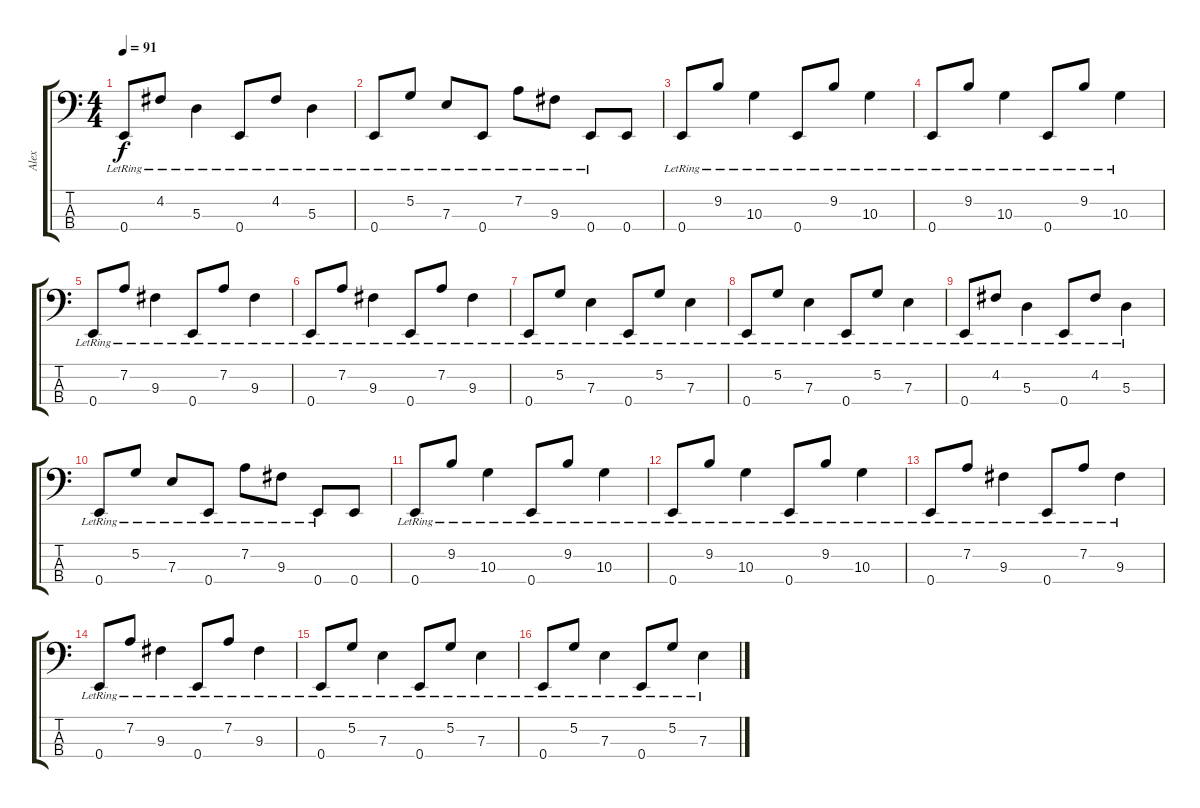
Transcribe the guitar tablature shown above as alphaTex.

\track ("Alex" "Alex") {instrument electricbassfinger}
\staff {score tabs}
\tuning (G2 D2 A1 E1) {hide}
\ts (4 4)
\tempo 91
\clef f4
\ks c
0.4{lr}.8{dy f} 4.2{lr}.8 5.3{lr}.4 0.4{lr}.8 4.2{lr}.8 5.3{lr}.4 |
0.4{lr}.8 5.2{lr}.8 7.3{lr}.8 0.4{lr}.8 7.2{lr}.8 9.3{lr}.8 0.4{lr}.8 0.4.8 |
0.4{lr}.8 9.2{lr}.8 10.3{lr}.4 0.4{lr}.8 9.2{lr}.8 10.3{lr}.4 |
0.4{lr}.8 9.2{lr}.8 10.3{lr}.4 0.4{lr}.8 9.2{lr}.8 10.3{lr}.4 |
0.4{lr}.8 7.2{lr}.8 9.3{lr}.4 0.4{lr}.8 7.2{lr}.8 9.3{lr}.4 |
0.4{lr}.8 7.2{lr}.8 9.3{lr}.4 0.4{lr}.8 7.2{lr}.8 9.3{lr}.4 |
0.4{lr}.8 5.2{lr}.8 7.3{lr}.4 0.4{lr}.8 5.2{lr}.8 7.3{lr}.4 |
0.4{lr}.8 5.2{lr}.8 7.3{lr}.4 0.4{lr}.8 5.2{lr}.8 7.3{lr}.4 |
0.4{lr}.8 4.2{lr}.8 5.3{lr}.4 0.4{lr}.8 4.2{lr}.8 5.3{lr}.4 |
0.4{lr}.8 5.2{lr}.8 7.3{lr}.8 0.4{lr}.8 7.2{lr}.8 9.3{lr}.8 0.4{lr}.8 0.4.8 |
0.4{lr}.8 9.2{lr}.8 10.3{lr}.4 0.4{lr}.8 9.2{lr}.8 10.3{lr}.4 |
0.4{lr}.8 9.2{lr}.8 10.3{lr}.4 0.4{lr}.8 9.2{lr}.8 10.3{lr}.4 |
0.4{lr}.8 7.2{lr}.8 9.3{lr}.4 0.4{lr}.8 7.2{lr}.8 9.3{lr}.4 |
0.4{lr}.8 7.2{lr}.8 9.3{lr}.4 0.4{lr}.8 7.2{lr}.8 9.3{lr}.4 |
0.4{lr}.8 5.2{lr}.8 7.3{lr}.4 0.4{lr}.8 5.2{lr}.8 7.3{lr}.4 |
0.4{lr}.8 5.2{lr}.8 7.3{lr}.4 0.4{lr}.8 5.2{lr}.8 7.3{lr}.4
